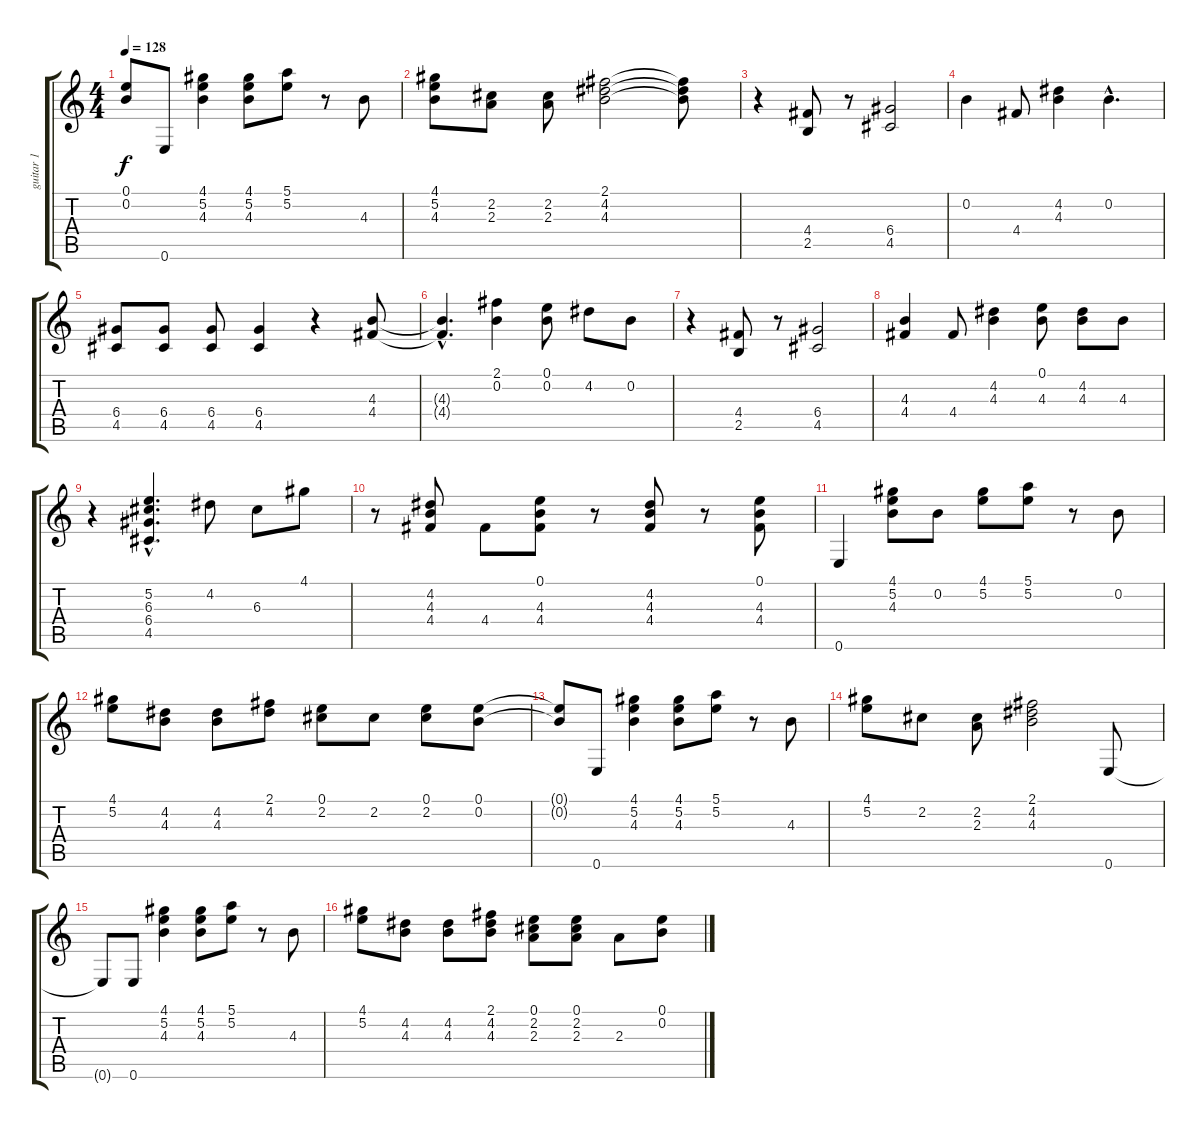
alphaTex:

\track ("guitar 1" "guitar 1") {instrument distortionguitar}
\staff {score tabs}
\tuning (E4 B3 G3 D3 A2 E2) {hide}
\ts (4 4)
\tempo 128
\clef g2
\ks c
(0.1{t} 0.2{t}).8{dy f} 0.6.8 (4.1 5.2 4.3).4 (4.1 5.2 4.3).8 (5.1 5.2).8 r.8 4.3.8 |
(4.1 5.2 4.3).8 (2.2 2.3).8 (2.2 2.3).8 (2.1 4.2 4.3).2 (2.1{t} 4.2{t} 4.3{t}).8 |
r.4 (4.4 2.5).8 r.8 (6.4 4.5).2 |
0.2.4 4.4.8 (4.2 4.3).4 0.2{hac}.4{d} |
(6.4 4.5).8 (6.4 4.5).8 (6.4 4.5).8 (6.4 4.5).4 r.4 (4.3 4.4).8 |
(4.3{hac t} 4.4{hac t}).4{d} (2.1 0.2).4 (0.1 0.2).8 4.2.8 0.2.8 |
r.4 (4.4 2.5).8 r.8 (6.4 4.5).2 |
(4.3 4.4).4 4.4.8 (4.2 4.3).4 (0.1 4.3).8 (4.2 4.3).8 4.3.8 |
r.4 (5.2{hac} 6.3{hac} 6.4{hac} 4.5{hac}).4{d} 4.2.8 6.3.8 4.1.8 |
r.8 (4.2 4.3 4.4).8 4.4.8 (0.1 4.3 4.4).8 r.8 (4.2 4.3 4.4).8 r.8 (0.1 4.3 4.4).8 |
0.6.4 (4.1 5.2 4.3).8 0.2.8 (4.1 5.2).8 (5.1 5.2).8 r.8 0.2.8 |
(4.1 5.2).8 (4.2 4.3).8 (4.2 4.3).8 (2.1 4.2).8 (0.1 2.2).8 2.2.8 (0.1 2.2).8 (0.1 0.2).8 |
(0.1{t} 0.2{t}).8 0.6.8 (4.1 5.2 4.3).4 (4.1 5.2 4.3).8 (5.1 5.2).8 r.8 4.3.8 |
(4.1 5.2).8 2.2.8 (2.2 2.3).8 (2.1 4.2 4.3).2 0.6.8 |
0.6{t}.8 0.6.8 (4.1 5.2 4.3).4 (4.1 5.2 4.3).8 (5.1 5.2).8 r.8 4.3.8 |
(4.1 5.2).8 (4.2 4.3).8 (4.2 4.3).8 (2.1 4.2 4.3).8 (0.1 2.2 2.3).8 (0.1 2.2 2.3).8 2.3.8 (0.1 0.2).8
